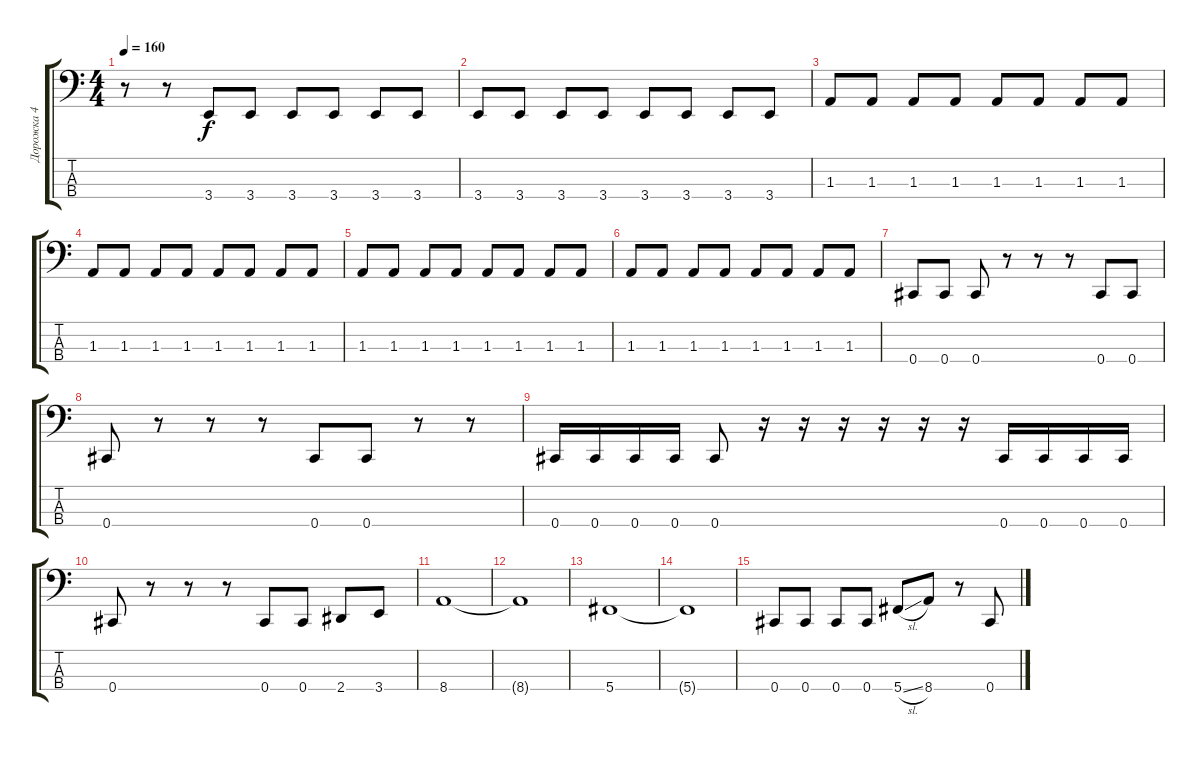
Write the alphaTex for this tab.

\track ("Дорожка 4" "Дорожка 4") {instrument acousticguitarsteel}
\staff {score tabs}
\tuning (Gb2 Db2 Ab1 Db1) {hide}
\ts (4 4)
\tempo 160
\clef f4
\ks c
r.8{dy f} r.8 3.4{t}.8 3.4.8 3.4.8 3.4.8 3.4.8 3.4.8 |
3.4.8 3.4.8 3.4.8 3.4.8 3.4.8 3.4.8 3.4.8 3.4.8 |
1.3.8 1.3.8 1.3.8 1.3.8 1.3.8 1.3.8 1.3.8 1.3.8 |
1.3.8 1.3.8 1.3.8 1.3.8 1.3.8 1.3.8 1.3.8 1.3.8 |
1.3.8 1.3.8 1.3.8 1.3.8 1.3.8 1.3.8 1.3.8 1.3.8 |
1.3.8 1.3.8 1.3.8 1.3.8 1.3.8 1.3.8 1.3.8 1.3.8 |
0.4.8 0.4.8 0.4.8 r.8 r.8 r.8 0.4.8 0.4.8 |
0.4.8 r.8 r.8 r.8 0.4.8 0.4.8 r.8 r.8 |
0.4.16 0.4.16 0.4.16 0.4.16 0.4.8 r.16 r.16 r.16 r.16 r.16 r.16 0.4.16 0.4.16 0.4.16 0.4.16 |
0.4.8 r.8 r.8 r.8 0.4.8 0.4.8 2.4.8 3.4.8 |
8.4.1 |
8.4{t}.1 |
5.4.1 |
5.4{t}.1 |
0.4.8 0.4.8 0.4.8 0.4.8 5.4{sl}.8 8.4.8 r.8 0.4.8
